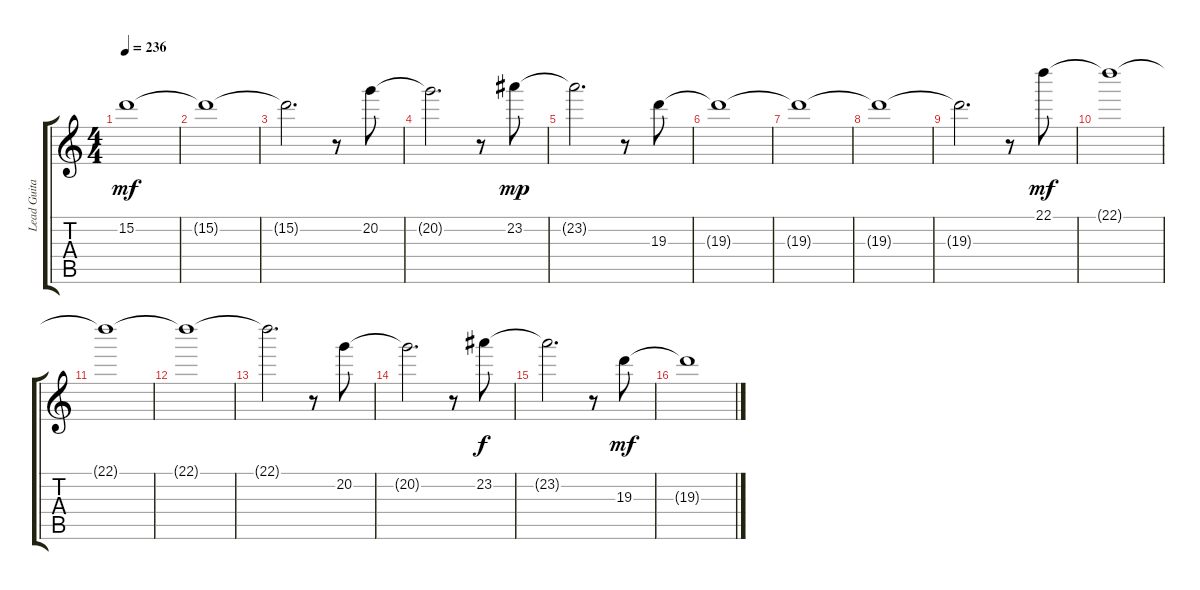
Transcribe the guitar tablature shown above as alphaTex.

\track ("Lead Guitar" "Lead Guita") {instrument distortionguitar}
\staff {score tabs}
\tuning (E4 B3 G3 D3 A2 E2) {hide}
\ts (4 4)
\tempo 236
\clef g2
\ks c
15.2{t}.1{dy mf} |
15.2{t}.1 |
15.2{t}.2{d} r.8 20.2.8 |
20.2{t}.2{d} r.8 23.2.8{dy mp} |
23.2{t}.2{d} r.8 19.3.8 |
19.3{t}.1 |
19.3{t}.1 |
19.3{t}.1 |
19.3{t}.2{d} r.8 22.1.8{dy mf} |
22.1{t}.1 |
22.1{t}.1 |
22.1{t}.1 |
22.1{t}.2{d} r.8 20.2.8 |
20.2{t}.2{d} r.8 23.2.8{dy f} |
23.2{t}.2{d} r.8 19.3.8{dy mf} |
19.3{t}.1
